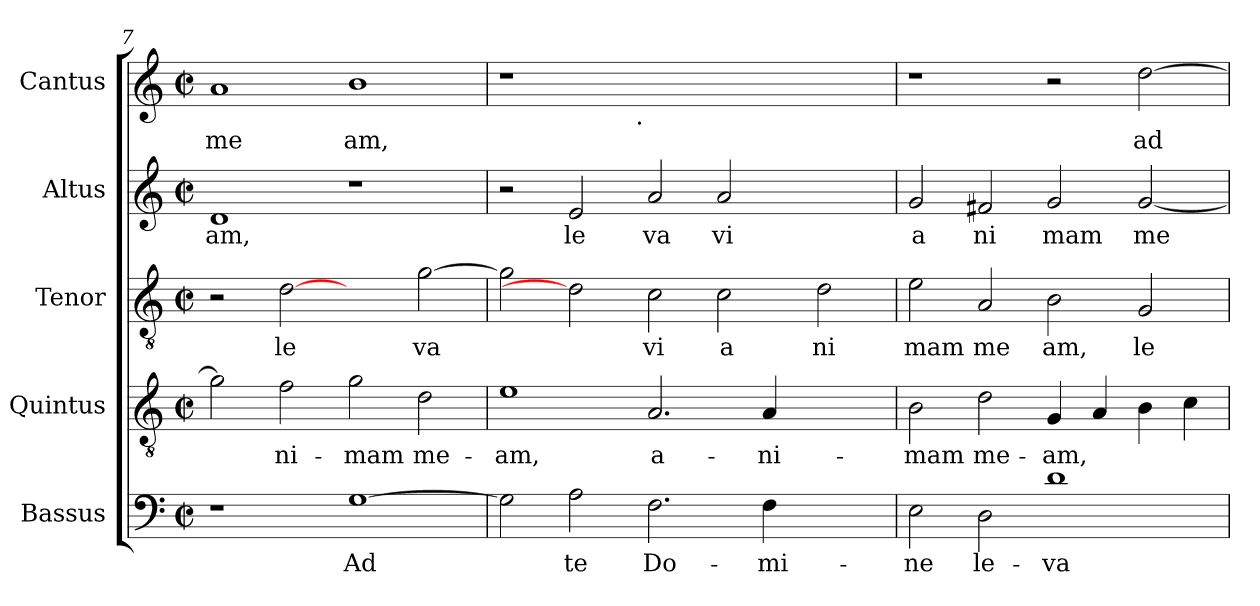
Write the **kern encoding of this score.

**kern	**text	**kern	**text	**kern	**text	**kern	**text	**kern	**text
*part5	*part5	*part4	*part4	*part3	*part3	*part2	*part2	*part1	*part1
*staff5	*staff5	*staff4	*staff4	*staff3	*staff3	*staff2	*staff2	*staff1	*staff1
*I"Bassus	*	*I"Quintus	*	*I"Tenor	*	*I"Altus	*	*I"Cantus	*
*clefF4	*	*clefGv2	*	*clefGv2	*	*clefG2	*	*clefG2	*
*k[]	*	*k[]	*	*k[]	*	*k[]	*	*k[]	*
*C:	*	*C:	*	*C:	*	*C:	*	*C:	*
*M2/2	*	*M2/2	*	*M2/2	*	*M2/2	*	*M2/2	*
*met(c|)	*	*met(c|)	*	*met(c|)	*	*met(c|)	*	*met(c|)	*
=7	=7	=7	=7	=7	=7	=7	=7	=7	=7
!	!	!	!LO:LY:b:cj	!	!	!	!LO:LY:b:cj	!	!LO:LY:b:cj
1r	.	2g\]	--	2r	.	1d	am,	1a	me
!	!	!	!LO:LY:b:cj	!	!LO:LY:b:cj	!	!	!	!
.	.	2f\	-ni-	[2d	le	.	.	.	.
!	!LO:LY:b:cj	!	!LO:LY:b:cj	!	!	!	!	!	!LO:LY:b:cj
[>1G	Ad	2g\	-mam	2ryy	.	1r	.	1b	am,
!	!	!	!LO:LY:b:cj	!	!LO:LY:b:cj	!	!	!	!
.	.	2d\	me-	[>2g\	va	.	.	.	.
=8	=8	=8	=8	=8	=8	=8	=8	=8	=8
!	!LO:LY:b:cj	!	!LO:LY:b:cj	!	!LO:LY:b:cj	!	!	!	!
*	*	*	*	*	*	*	*	*^	*
2G\]	.	1e	-am,	2g\]	.	2r	.	1r	2ryy	.
!	!LO:LY:b:cj	!	!	!	!	!	!LO:LY:b:cj	!	!	!
2A\	te	.	.	2d]	.	2e/	le	.	4...ryy	.
!	!	!	!	!	!	!	!	!	!LO:TX:b:t=.	!
.	.	.	.	.	.	.	.	.	1ryy	.
!	!LO:LY:b:cj	!	!LO:LY:b:cj	!	!LO:LY:b:cj	!	!LO:LY:b:cj	!	!	!
2.F\	Do-	2.A/	a-	2c\	vi	2a/	va	1.ryy	.	.
!	!	!	!	!	!LO:LY:b:cj	!	!LO:LY:b:cj	!	!	!
.	.	.	.	2c\	a	2a/	vi	.	.	.
!	!LO:LY:b:cj	!	!LO:LY:b:cj	!	!	!	!	!	!	!
4F\	-mi-	4A/	-ni-	.	.	.	.	.	.	.
.	.	.	.	.	.	.	.	.	2ryy	.
!	!	!	!	!	!LO:LY:b:cj	!	!	!	!	!
2ryy	.	2ryy	.	2d\	ni	2ryy	.	.	.	.
.	.	.	.	.	.	.	.	.	32ryy	.
=9	=9	=9	=9	=9	=9	=9	=9	=9	=9	=9
!	!LO:LY:b:cj	!	!LO:LY:b:cj	!	!LO:LY:b:cj	!	!LO:LY:b:cj	!	!	!
*	*	*	*	*	*	*	*	*v	*v	*
2E\	-ne	2B\	-mam	2e\	mam	2g/	a	1r	.
!	!LO:LY:b:cj	!	!LO:LY:b:cj	!	!LO:LY:b:cj	!	!LO:LY:b:cj	!	!
2D\	le-	2d\	me-	2A/	me	2f#X/	ni	.	.
!	!LO:LY:b:cj	!	!LO:LY:b:cj	!	!LO:LY:b:cj	!	!LO:LY:b:cj	!	!
1d	-va-	4G/	-am,	2B\	am,	2g/	mam	2r	.
!	!	!	!LO:LY:b:cj	!	!	!	!	!	!
.	.	4A/	.	.	.	.	.	.	.
!	!	!	!LO:LY:b:cj	!	!LO:LY:b:cj	!	!LO:LY:b:cj	!	!LO:LY:b:cj
.	.	4B\	.	2G/	le	[<2g/	me	[>2dd\	ad
!	!	!	!LO:LY:b:cj	!	!	!	!	!	!
.	.	4c\	.	.	.	.	.	.	.
=	=	=	=	=	=	=	=	=	=
*-	*-	*-	*-	*-	*-	*-	*-	*-	*-
